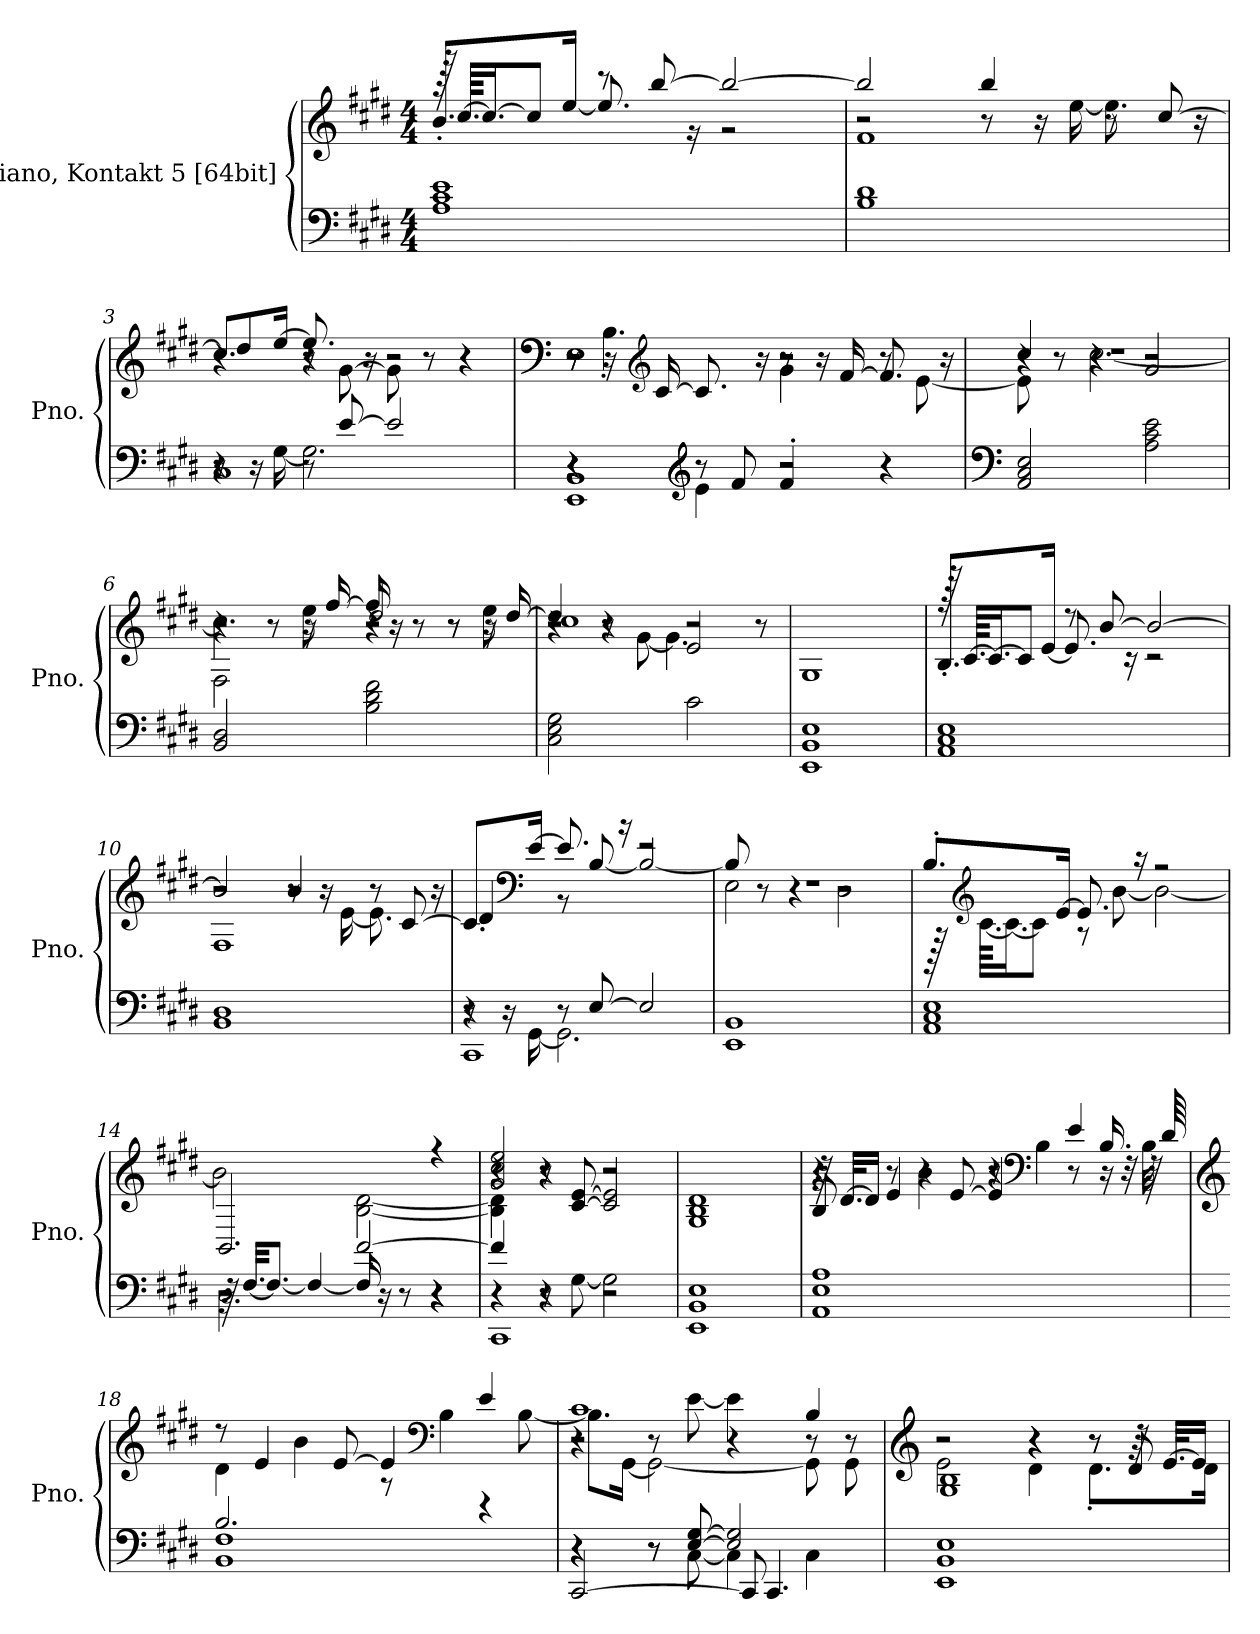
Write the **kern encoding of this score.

**kern	**kern
*part1	*part1
*staff2	*staff1
*I"Piano, Kontakt 5 [64bit]	*
*I'Pno.	*
*clefF4	*clefG2
*k[f#c#g#d#]	*k[f#c#g#d#]
*M4/4	*M4/4
*MM111	*MM111
=1	=1
*	*^
1A 1c# 1e	128r	8.b'/L
.	[64.cc#/KKLL	.
.	16.cc#/J_	.
.	8cc#/J]	.
.	.	[16ee/Jk
.	8r	8.ee/]
.	[8bb/	.
.	.	16r
.	2bb/_	2r
=2	=2	=2
*	*	*^
1B 1d#	2bb/]	2r	1f#
.	4bb/	8r	.
.	.	16r	.
.	.	[16ee\	.
.	8r	8.ee\]	.
.	[8cc#/	.	.
.	.	16r	.
=3	=3	=3	=3
*^	*	*	*
*	*^	*	*	*
4r	8r	1C#	8.cc#/L]	4dd#/	4r
.	16r	.	.	.	.
.	[16G#\	.	[16ee/Jk	.	.
8r	2.G#\]	.	8.ee/]	4r	8r
[8e/	.	.	.	.	[8g#\
.	.	.	16r	.	.
2e/]	.	.	2r	2r	8g#\]
.	.	.	.	.	8r
.	.	.	.	.	4r
*	*	*	*v	*v	*v
!!LO:LB:g=z
=4	=4	=4	=4
*	*	*	*clefF4
*	*	*	*^
*	*	*	*	*^
*	*	*	*	*	*^
4r	4r	1EE 1BB	2r	1E	8r	8r
.	.	.	.	.	16r	4.B'\
*	*	*	*clefG2	*	*	*
.	.	.	.	.	[16c#/	.
*clefG2	*	*	*	*	*	*
8r	4e\	.	.	.	8.c#/]	.
8f#/	.	.	.	.	.	.
.	.	.	.	.	16r	.
4f#'/	2r	.	8r	.	2r	4g#\
.	.	.	16r	.	.	.
.	.	.	[16f#/	.	.	.
4r	.	.	8.f#/]	.	.	8r
.	.	.	.	.	.	[8e\
.	.	.	16r	.	.	.
*v	*v	*v	*	*	*	*
=5	=5	=5	=5	=5
*clefF4	*	*	*	*
2AA/ 2C#/ 2E/	1r	4r	4cc#/	8e\]
.	.	.	.	8r
.	.	[2.cc#\	4r	4r
2A\ 2c#\ 2e\	.	.	2g#/	2r
=6	=6	=6	=6	=6
2BB/ 2D#/	4r	4.cc#\]	2r	2F#\
.	8r	.	.	.
.	16r	8ee\	.	.
.	[16ff#/	.	.	.
2B\ 2d#\ 2f#\	16ff#/]	4r	2dd#/	2r
.	16r	.	.	.
.	8r	.	.	.
.	8r	8r	.	.
.	16r	8ee\	.	.
.	[16dd#/	.	.	.
!!LO:LB:g=z	!!	!!	!!
=7	=7	=7	=7	=7
2C#\ 2E\ 2G#\	4dd#/]	1cc#	2r	4r
.	4r	.	.	8r
.	.	.	.	[8g#\
2c#\	2r	.	2e/	4.g#\]
.	.	.	.	8r
*	*v	*v	*v	*v
=8	=8
1EE 1BB 1E	1G#
=9	=9
*	*^
1AA 1C# 1E	128r	8.B'/L
.	[64.c#/KKLL	.
.	16.c#/J_	.
.	8c#/J]	.
.	.	[16e/Jk
.	8r	8.e/]
.	[8b/	.
.	.	16r
.	2b/_	2r
=10	=10	=10
*	*	*^
1BB 1D#	2b/]	2r	1F#
.	4b/	8r	.
.	.	16r	.
.	.	[16e\	.
.	8r	8.e\]	.
.	[8c#/	.	.
.	.	16r	.
*	*	*v	*v
!!LO:LB:g=z
=11	=11	=11
*^	*	*
*	*^	*	*
4r	8r	1CC#	8.c#/L]	4d#/
.	16r	.	.	.
*	*	*	*clefF4	*
.	[16GG#\	.	[16e/Jk	.
8r	2.GG#\]	.	8.e/]	8r
[8E/	.	.	.	[8B/
.	.	.	16r	.
2E/]	.	.	2r	2B/_
*v	*v	*v	*	*
=12	=12	=12
*	*	*^
1EE 1BB	1r	8B/]	2E\
.	.	8r	.
.	.	4r	.
.	.	2r	2D#\
*	*	*v	*v
=13	=13	=13
1AA 1C# 1E	8.B'/L	128r
*	*clefG2	*
.	.	[64.c#\KKLL
.	.	16.c#\J_
.	.	8c#\J]
.	[16e/Jk	.
.	8.e/]	8r
.	.	[8b\
.	16r	.
.	2r	2b\_
!!LO:LB:g=z	!!
=14	=14	=14
*^	*	*
*	*^	*	*
2r	64r	2.D#\	2.BB/	2b\]
.	[32.F#/KKL	.	.	.
.	8.F#/J_	.	.	.
.	4F#/_	.	.	.
[2f#/	16F#/]	.	.	[2B\ [2d#\
.	16r	.	.	.
.	8r	.	.	.
.	4r	4r	4r	.
=15	=15	=15	=15	=15
*	*	*	*	*^
4f#/]	4r	1CC#	2g#/ 2cc#/ 2ee/	4B\] 4d#\]	4r
4r	8r	.	.	4r	8r
.	[8G#\	.	.	.	[8c#/ [8e/
2r	2G#\]	.	2r	2r	2c#/] 2e/]
*v	*v	*v	*	*	*
*	*v	*v	*v
=16	=16
1EE 1BB 1E	1G# 1B 1d#
=17	=17
*	*^
*	*	*^
1AA 1E 1A	8B'/	4r	64r
.	.	.	[32.d#/KLL
.	.	.	16d#/JJ]
.	4e/	.	8r
.	.	4b\	4r
.	[8e/	.	.
.	4e/]	8r	4r
*	*clefF4	*	*
.	.	4B\	.
.	4e/	.	8r
.	.	16r	16.B/
.	.	32r	.
.	.	32B\	64r
.	.	.	64d#/
*	*v	*v	*v
!!LO:PB:g=z
=18	=18
*	*clefG2
*^	*^
2.B/	1BB 1F#	8r	4d#\
.	.	4e/	.
.	.	.	4b\
.	.	[8e/	.
.	.	4e/]	8r
*	*	*clefF4	*
.	.	.	4B\
4r	.	4e/	.
.	.	.	[8B\
=19	=19	=19	=19
*	*^	*^	*^
4r	4r	[2CC#/	1c#	8.B\L]	2r	4r
.	.	.	.	[16GG#\Jk	.	.
8r	8r	.	.	2GG#\_	.	8r
[8E/ [8G#/	[8C#\	.	.	.	.	[8e\
2E/] 2G#/]	4C#\]	8CC#/]	.	.	4r	4e\]
.	.	4.CC#/	.	.	.	.
.	4C#\	.	.	8GG#\]	4B/	8r
.	.	.	.	8r	.	8GG#\
*v	*v	*v	*	*	*	*
=20	=20	=20	=20	=20
*	*clefG2	*	*	*
1EE 1BB 1E	2r	2e\	2r	1G# 1B
.	4r	4d#\	4r	.
.	8r	8.d#'\L	8r	.
.	64r	.	8d#'/	.
.	[32.e/KLL	.	.	.
.	16e/JJ]	16d#\Jk	.	.
*	*v	*v	*v	*v
=	=
*-	*-
